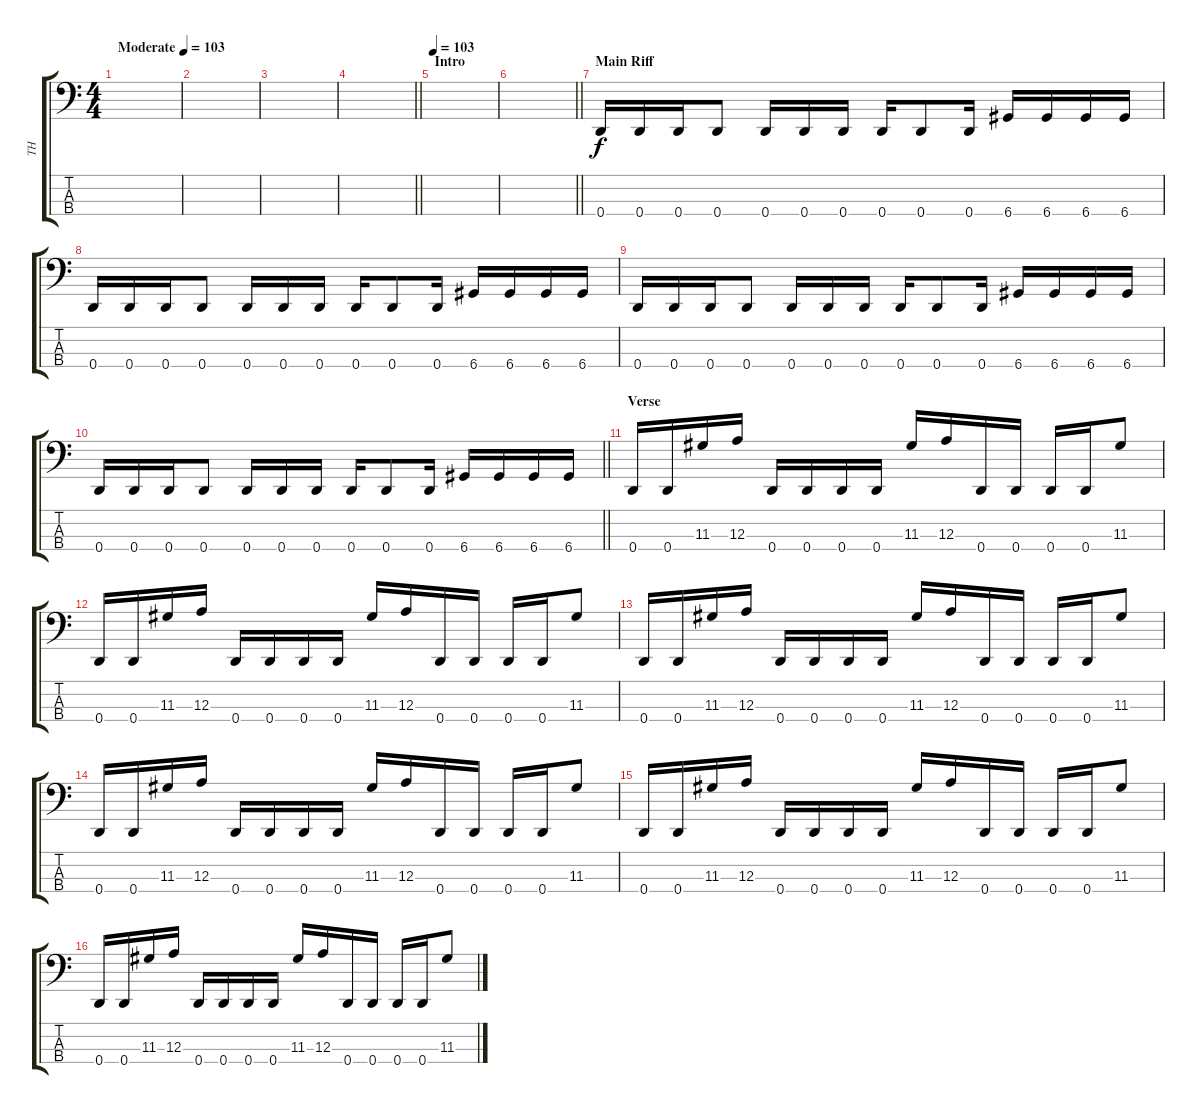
\track ("TH" "TH") {instrument electricbassfinger}
\staff {score tabs}
\tuning (G2 D2 A1 D1) {hide}
\ts (4 4)
\tempo (103 "Moderate")
\clef f4
\ks c
|
|
|
\barLineRight lightlight
|
\section ("" "Intro")
\tempo 103
|
\barLineRight lightlight
|
\section ("" "Main Riff")
0.4.16 0.4.16 0.4.16 0.4.8 0.4.16 0.4.16 0.4.16 0.4.16 0.4.8 0.4.16 6.4.16 6.4.16 6.4.16 6.4.16 |
0.4.16 0.4.16 0.4.16 0.4.8 0.4.16 0.4.16 0.4.16 0.4.16 0.4.8 0.4.16 6.4.16 6.4.16 6.4.16 6.4.16 |
0.4.16 0.4.16 0.4.16 0.4.8 0.4.16 0.4.16 0.4.16 0.4.16 0.4.8 0.4.16 6.4.16 6.4.16 6.4.16 6.4.16 |
\barLineRight lightlight
0.4.16 0.4.16 0.4.16 0.4.8 0.4.16 0.4.16 0.4.16 0.4.16 0.4.8 0.4.16 6.4.16 6.4.16 6.4.16 6.4.16 |
\section ("" "Verse")
0.4.16 0.4.16 11.3.16 12.3.16 0.4.16 0.4.16 0.4.16 0.4.16 11.3.16 12.3.16 0.4.16 0.4.16 0.4.16 0.4.16 11.3.8 |
0.4.16 0.4.16 11.3.16 12.3.16 0.4.16 0.4.16 0.4.16 0.4.16 11.3.16 12.3.16 0.4.16 0.4.16 0.4.16 0.4.16 11.3.8 |
0.4.16 0.4.16 11.3.16 12.3.16 0.4.16 0.4.16 0.4.16 0.4.16 11.3.16 12.3.16 0.4.16 0.4.16 0.4.16 0.4.16 11.3.8 |
0.4.16 0.4.16 11.3.16 12.3.16 0.4.16 0.4.16 0.4.16 0.4.16 11.3.16 12.3.16 0.4.16 0.4.16 0.4.16 0.4.16 11.3.8 |
0.4.16 0.4.16 11.3.16 12.3.16 0.4.16 0.4.16 0.4.16 0.4.16 11.3.16 12.3.16 0.4.16 0.4.16 0.4.16 0.4.16 11.3.8 |
0.4.16 0.4.16 11.3.16 12.3.16 0.4.16 0.4.16 0.4.16 0.4.16 11.3.16 12.3.16 0.4.16 0.4.16 0.4.16 0.4.16 11.3.8
